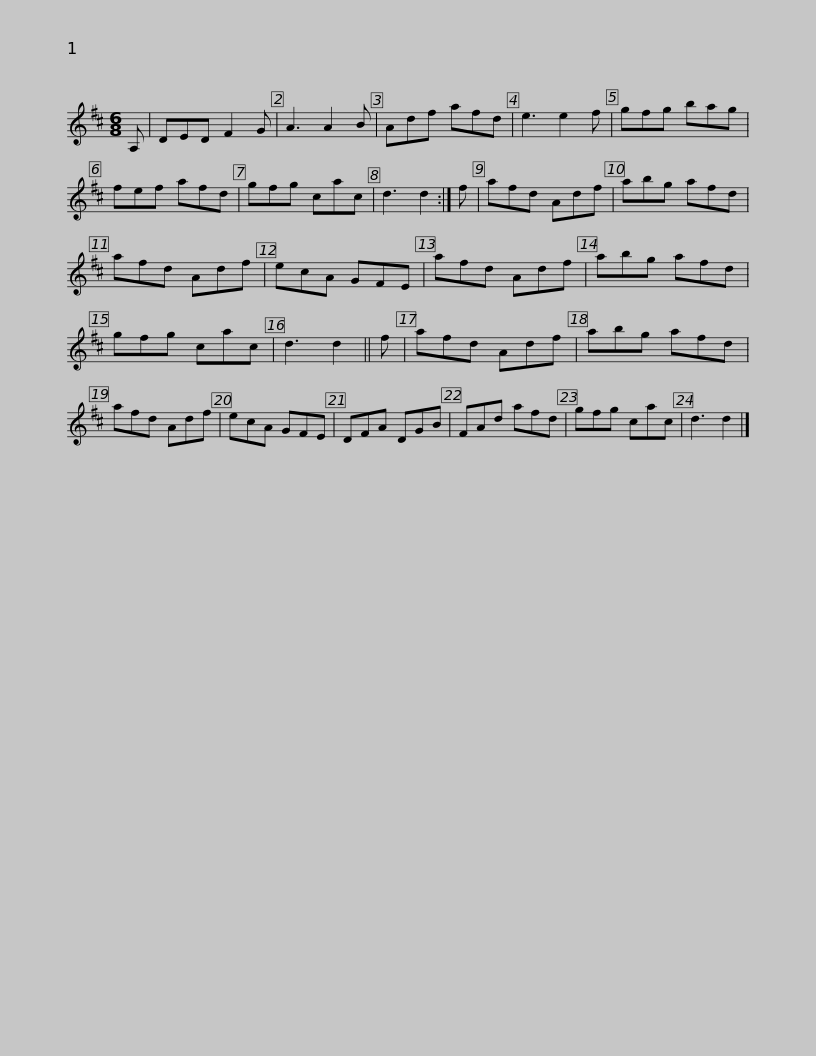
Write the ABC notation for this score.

X:1
L:1/8
M:6/8
I:linebreak $
K:D
V:1 treble
V:1
 A, | DED F2 G | A3 A2 B | Adf afd | e3 e2 f | %5
 gfg bag | fef afd | gfg cac | d3 d2 :|$ f | %10
 afd Adf | abg afd | afd Adf | ecA GFE | afd Adf | %15
 abg afd | gfg cac |$ d3 d2 || f | afd Adf | %20
 abg afd | afd Adf | ecA GFE | DFA DGB | FAd afd |$ %25
 gfg cac | d3 d2 |] %27
